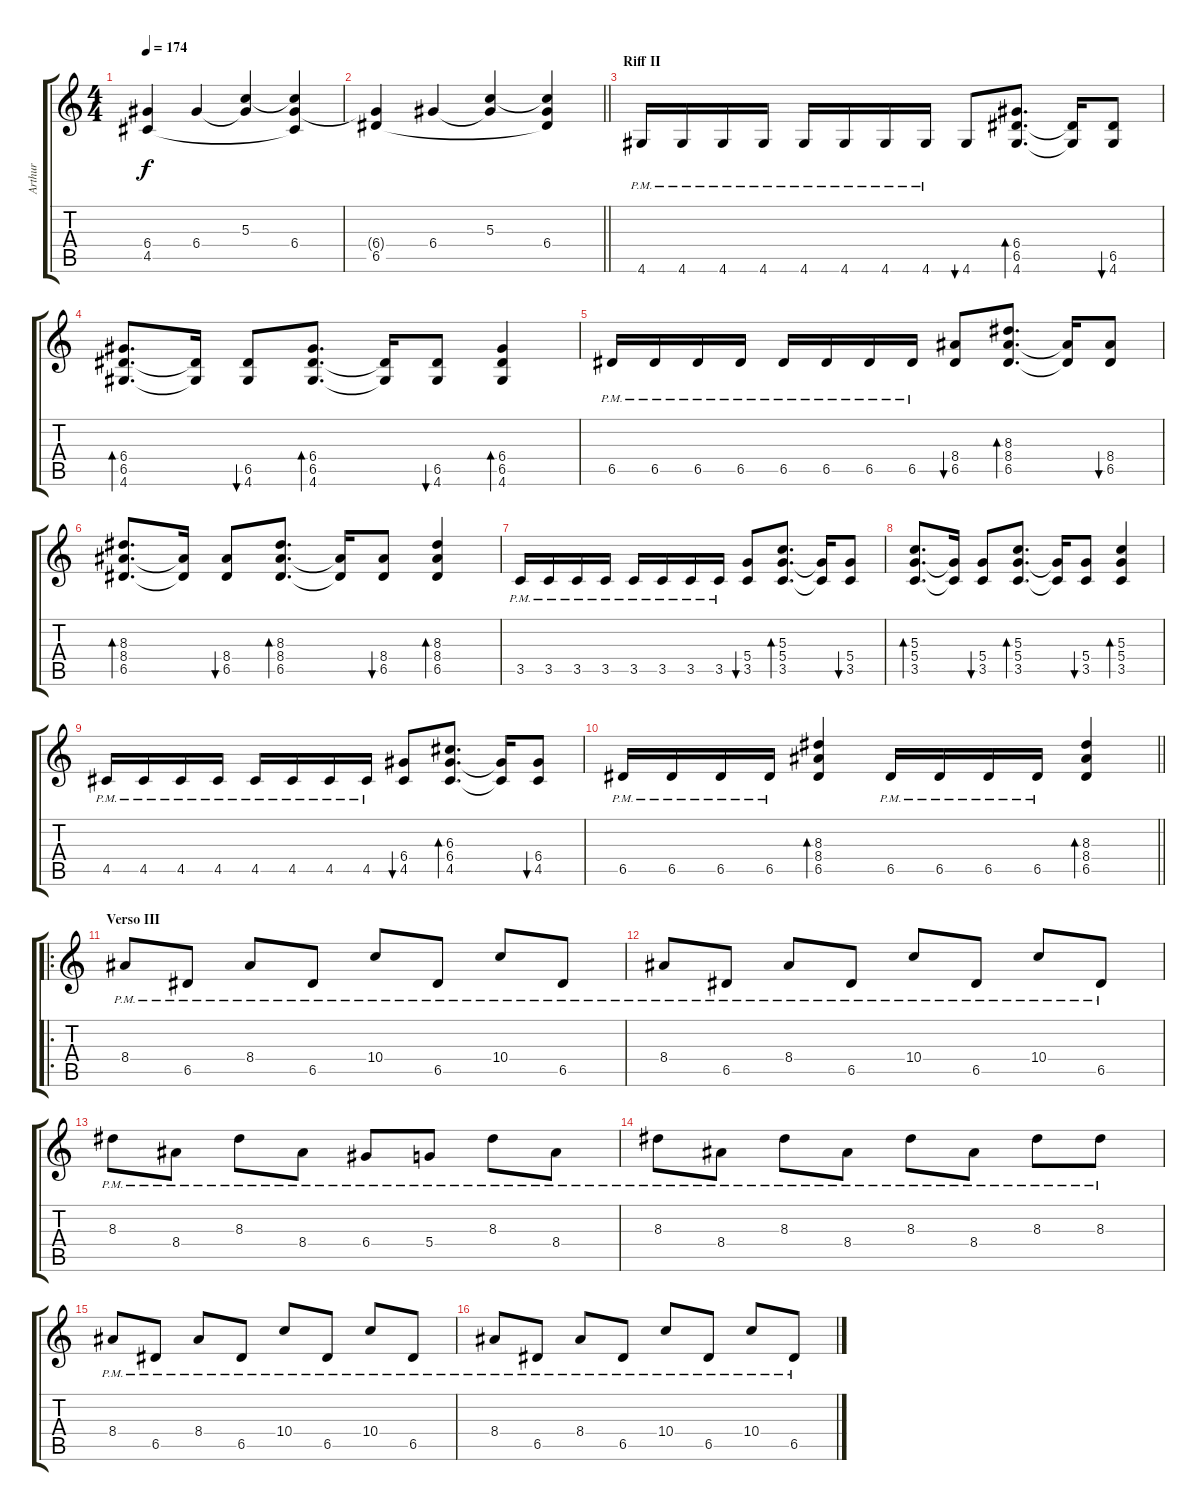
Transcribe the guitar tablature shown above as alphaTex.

\track ("Arthur" "Arthur") {instrument distortionguitar}
\staff {score tabs}
\tuning (E4 B3 G3 D3 A2 E2) {hide}
\ts (4 4)
\tempo 174
\clef g2
\ks c
(6.4{t} 4.5).4{dy f} 6.4.4 (5.3 6.4{t}).4 (5.3{t} 6.4 4.5{t}).4 |
\barLineRight lightlight
(6.4{t} 6.5).4 6.4.4 (5.3 6.4{t}).4 (5.3{t} 6.4 6.5{t}).4 |
\section ("" "Riff II")
4.6{pm}.16{volume 14} 4.6{pm}.16 4.6{pm}.16 4.6{pm}.16 4.6{pm}.16 4.6{pm}.16 4.6{pm}.16 4.6{pm}.16 4.6.8{bu 120} (6.4 6.5 4.6).8{d bd 120} (6.5{t} 4.6{t}).16 (6.5 4.6).8{bu 120} |
(6.4 6.5 4.6).8{d bd 120} (6.5{t} 4.6{t}).16 (6.5 4.6).8{bu 120} (6.4 6.5 4.6).8{d bd 120} (6.5{t} 4.6{t}).16 (6.5 4.6).8{bu 120} (6.4 6.5 4.6).4{bd 120} |
6.5{pm}.16 6.5{pm}.16 6.5{pm}.16 6.5{pm}.16 6.5{pm}.16 6.5{pm}.16 6.5{pm}.16 6.5{pm}.16 (8.4 6.5).8{bu 120} (8.3 8.4 6.5).8{d bd 120} (8.4{t} 6.5{t}).16 (8.4 6.5).8{bu 120} |
(8.3 8.4 6.5).8{d bd 120} (8.4{t} 6.5{t}).16 (8.4 6.5).8{bu 120} (8.3 8.4 6.5).8{d bd 120} (8.4{t} 6.5{t}).16 (8.4 6.5).8{bu 120} (8.3 8.4 6.5).4{bd 120} |
3.5{pm}.16 3.5{pm}.16 3.5{pm}.16 3.5{pm}.16 3.5{pm}.16 3.5{pm}.16 3.5{pm}.16 3.5{pm}.16 (5.4 3.5).8{bu 120} (5.3 5.4 3.5).8{d bd 120} (5.4{t} 3.5{t}).16 (5.4 3.5).8{bu 120} |
(5.3 5.4 3.5).8{d bd 120} (5.4{t} 3.5{t}).16 (5.4 3.5).8{bu 120} (5.3 5.4 3.5).8{d bd 120} (5.4{t} 3.5{t}).16 (5.4 3.5).8{bu 120} (5.3 5.4 3.5).4{bd 120} |
4.5{pm}.16 4.5{pm}.16 4.5{pm}.16 4.5{pm}.16 4.5{pm}.16 4.5{pm}.16 4.5{pm}.16 4.5{pm}.16 (6.4 4.5).8{bu 120} (6.3 6.4 4.5).8{d bd 120} (6.4{t} 4.5{t}).16 (6.4 4.5).8{bu 120} |
\barLineRight lightlight
6.5{pm}.16 6.5{pm}.16 6.5{pm}.16 6.5{pm}.16 (8.3 8.4 6.5).4{bd 120} 6.5{pm}.16 6.5{pm}.16 6.5{pm}.16 6.5{pm}.16 (8.3 8.4 6.5).4{bd 120} |
\ro
\section ("" "Verso III")
8.4{pm}.8{volume 8} 6.5{pm}.8 8.4{pm}.8 6.5{pm}.8 10.4{pm}.8 6.5{pm}.8 10.4{pm}.8 6.5{pm}.8 |
8.4{pm}.8 6.5{pm}.8 8.4{pm}.8 6.5{pm}.8 10.4{pm}.8 6.5{pm}.8 10.4{pm}.8 6.5{pm}.8 |
8.3{pm}.8 8.4{pm}.8 8.3{pm}.8 8.4{pm}.8 6.4{pm}.8 5.4{pm}.8 8.3{pm}.8 8.4{pm}.8 |
8.3{pm}.8 8.4{pm}.8 8.3{pm}.8 8.4{pm}.8 8.3{pm}.8 8.4{pm}.8 8.3{pm}.8 8.3{pm}.8 |
8.4{pm}.8 6.5{pm}.8 8.4{pm}.8 6.5{pm}.8 10.4{pm}.8 6.5{pm}.8 10.4{pm}.8 6.5{pm}.8 |
8.4{pm}.8 6.5{pm}.8 8.4{pm}.8 6.5{pm}.8 10.4{pm}.8 6.5{pm}.8 10.4{pm}.8 6.5{pm}.8
